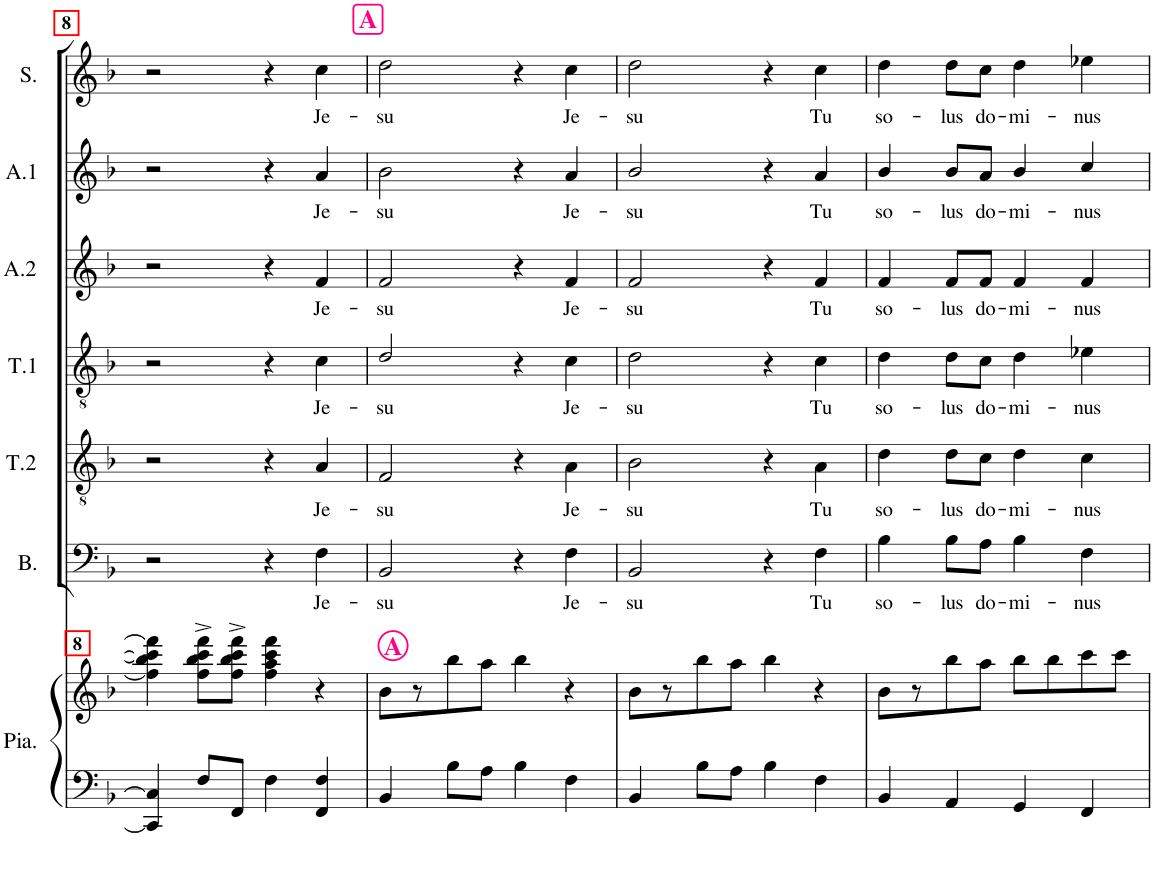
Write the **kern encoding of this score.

**kern	**kern	**kern	**text	**kern	**text	**kern	**text	**kern	**text	**kern	**text	**kern	**text
*part7	*part7	*part6	*part6	*part5	*part5	*part4	*part4	*part3	*part3	*part2	*part2	*part1	*part1
*staff8	*staff7	*staff6	*staff6	*staff5	*staff5	*staff4	*staff4	*staff3	*staff3	*staff2	*staff2	*staff1	*staff1
*I"Piano	*	*I"Basse	*	*I"Ténor 2	*	*I"Ténor 1	*	*I"Alto 2	*	*I"Alto 1	*	*I"Soprano	*
*I'Pia.	*	*I'B.	*	*I'T.2	*	*I'T.1	*	*I'A.2	*	*I'A.1	*	*I'S.	*
!!LO:PB:g=z
*clefF4	*clefG2	*clefF4	*	*clefGv2	*	*clefGv2	*	*clefG2	*	*clefG2	*	*clefG2	*
*k[b-]	*k[b-]	*k[b-]	*	*k[b-]	*	*k[b-]	*	*k[b-]	*	*k[b-]	*	*k[b-]	*
*M2/2	*M2/2	*M2/2	*	*M2/2	*	*M2/2	*	*M2/2	*	*M2/2	*	*M2/2	*
*met(c|)	*met(c|)	*met(c|)	*	*met(c|)	*	*met(c|)	*	*met(c|)	*	*met(c|)	*	*met(c|)	*
=8	=8	=8	=8	=8	=8	=8	=8	=8	=8	=8	=8	=8	=8
!	!LO:TX:a:B:t=8	!	!	!	!	!	!	!	!	!	!	!	!
4CC/] 4C/]	4ff\] 4bb-\] 4ccc\] 4fff\]	2r	.	2r	.	2r	.	2r	.	2r	.	2r	.
8F/L	8ff\^ 8bb-\^ 8ccc\^ 8fff\^L	.	.	.	.	.	.	.	.	.	.	.	.
8FF/J	8ff\^ 8bb-\^ 8ccc\^ 8fff\^J	.	.	.	.	.	.	.	.	.	.	.	.
4F\	4ff\ 4aa\ 4ccc\ 4fff\	4r	.	4r	.	4r	.	4r	.	4r	.	4r	.
!	!	!	!LO:LY:b	!	!LO:LY:b	!	!LO:LY:b	!	!LO:LY:b	!	!LO:LY:b	!	!LO:LY:b
4FF/ 4F/	4r	4F\	Je-	4A/	Je-	4c\	Je-	4f/	Je-	4a/	Je-	4cc\	Je-
!!LO:REH:place=s1:a:B:cj:color=#FF007F:fs=14:t=A
=9	=9	=9	=9	=9	=9	=9	=9	=9	=9	=9	=9	=9	=9
!	!LO:TX:a:B:color=#FF007F:t=A	!	!	!	!	!	!	!	!	!	!	!	!
!	!	!	!LO:LY:b	!	!LO:LY:b	!	!LO:LY:b	!	!LO:LY:b	!	!LO:LY:b	!	!LO:LY:b
4BB-/	8b-\L	2BB-/	-su	2F/	-su	2d/	-su	2f/	-su	2b-\	-su	2dd\	-su
.	8r	.	.	.	.	.	.	.	.	.	.	.	.
8B-\L	8bb-\	.	.	.	.	.	.	.	.	.	.	.	.
8A\J	8aa\J	.	.	.	.	.	.	.	.	.	.	.	.
4B-\	4bb-\	4r	.	4r	.	4r	.	4r	.	4r	.	4r	.
!	!	!	!LO:LY:b	!	!LO:LY:b	!	!LO:LY:b	!	!LO:LY:b	!	!LO:LY:b	!	!LO:LY:b
4F\	4r	4F\	Je-	4A\	Je-	4c\	Je-	4f/	Je-	4a/	Je-	4cc\	Je-
=10	=10	=10	=10	=10	=10	=10	=10	=10	=10	=10	=10	=10	=10
!	!	!	!LO:LY:b	!	!LO:LY:b	!	!LO:LY:b	!	!LO:LY:b	!	!LO:LY:b	!	!LO:LY:b
4BB-/	8b-\L	2BB-/	-su	2B-\	-su	2d\	-su	2f/	-su	2b-/	-su	2dd\	-su
.	8r	.	.	.	.	.	.	.	.	.	.	.	.
8B-\L	8bb-\	.	.	.	.	.	.	.	.	.	.	.	.
8A\J	8aa\J	.	.	.	.	.	.	.	.	.	.	.	.
4B-\	4bb-\	4r	.	4r	.	4r	.	4r	.	4r	.	4r	.
!	!	!	!LO:LY:b	!	!LO:LY:b	!	!LO:LY:b	!	!LO:LY:b	!	!LO:LY:b	!	!LO:LY:b
4F\	4r	4F\	Tu	4A\	Tu	4c\	Tu	4f/	Tu	4a/	Tu	4cc\	Tu
=11	=11	=11	=11	=11	=11	=11	=11	=11	=11	=11	=11	=11	=11
!	!	!	!LO:LY:b	!	!LO:LY:b	!	!LO:LY:b	!	!LO:LY:b	!	!LO:LY:b	!	!LO:LY:b
4BB-/	8b-\L	4B-\	so-	4d\	so-	4d\	so-	4f/	so-	4b-/	so-	4dd\	so-
.	8r	.	.	.	.	.	.	.	.	.	.	.	.
!	!	!	!LO:LY:b	!	!LO:LY:b	!	!LO:LY:b	!	!LO:LY:b	!	!LO:LY:b	!	!LO:LY:b
4AA/	8bb-\	8B-\L	-lus	8d\L	-lus	8d\L	-lus	8f/L	-lus	8b-/L	-lus	8dd\L	-lus
!	!	!	!LO:LY:b	!	!LO:LY:b	!	!LO:LY:b	!	!LO:LY:b	!	!LO:LY:b	!	!LO:LY:b
.	8aa\J	8A\J	do-	8c\J	do-	8c\J	do-	8f/J	do-	8a/J	do-	8cc\J	do-
!	!	!	!LO:LY:b	!	!LO:LY:b	!	!LO:LY:b	!	!LO:LY:b	!	!LO:LY:b	!	!LO:LY:b
4GG/	8bb-\L	4B-\	-mi-	4d\	-mi-	4d\	-mi-	4f/	-mi-	4b-/	-mi-	4dd\	-mi-
.	8bb-\	.	.	.	.	.	.	.	.	.	.	.	.
!	!	!	!LO:LY:b	!	!LO:LY:b	!	!LO:LY:b	!	!LO:LY:b	!	!LO:LY:b	!	!LO:LY:b
4FF/	8ccc\	4F\	-nus	4c\	-nus	4e-X\	-nus	4f/	-nus	4cc/	-nus	4ee-X\	-nus
.	8ccc\J	.	.	.	.	.	.	.	.	.	.	.	.
=	=	=	=	=	=	=	=	=	=	=	=	=	=
*-	*-	*-	*-	*-	*-	*-	*-	*-	*-	*-	*-	*-	*-
